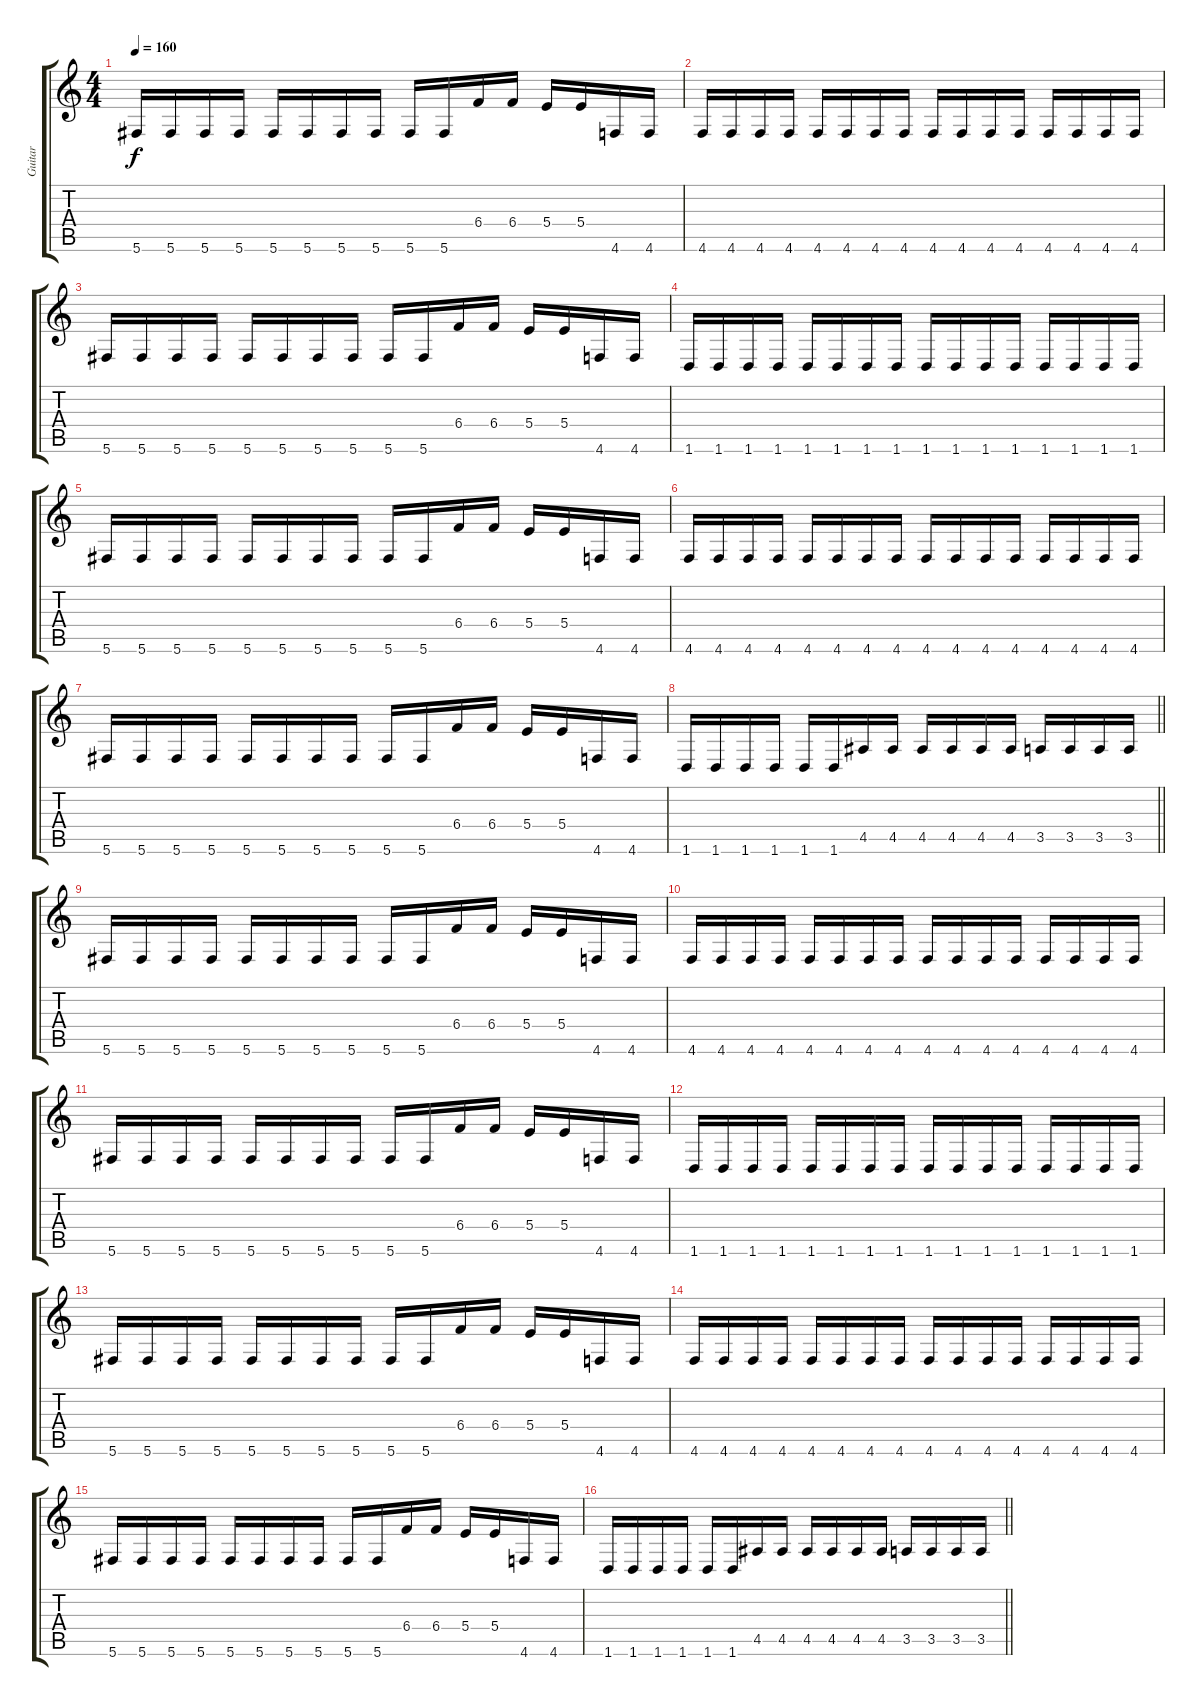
\track ("Guitar" "Guitar") {instrument distortionguitar}
\staff {score tabs}
\tuning (Db4 Ab3 E3 B2 Gb2 Db2) {hide}
\ts (4 4)
\tempo 160
\clef g2
\ks c
5.6.16{dy f instrument distortionguitar} 5.6.16 5.6.16 5.6.16 5.6.16 5.6.16 5.6.16 5.6.16 5.6.16 5.6.16 6.4.16 6.4.16 5.4.16 5.4.16 4.6.16 4.6.16 |
4.6.16 4.6.16 4.6.16 4.6.16 4.6.16 4.6.16 4.6.16 4.6.16 4.6.16 4.6.16 4.6.16 4.6.16 4.6.16 4.6.16 4.6.16 4.6.16 |
5.6.16 5.6.16 5.6.16 5.6.16 5.6.16 5.6.16 5.6.16 5.6.16 5.6.16 5.6.16 6.4.16 6.4.16 5.4.16 5.4.16 4.6.16 4.6.16 |
1.6.16 1.6.16 1.6.16 1.6.16 1.6.16 1.6.16 1.6.16 1.6.16 1.6.16 1.6.16 1.6.16 1.6.16 1.6.16 1.6.16 1.6.16 1.6.16 |
5.6.16 5.6.16 5.6.16 5.6.16 5.6.16 5.6.16 5.6.16 5.6.16 5.6.16 5.6.16 6.4.16 6.4.16 5.4.16 5.4.16 4.6.16 4.6.16 |
4.6.16 4.6.16 4.6.16 4.6.16 4.6.16 4.6.16 4.6.16 4.6.16 4.6.16 4.6.16 4.6.16 4.6.16 4.6.16 4.6.16 4.6.16 4.6.16 |
5.6.16 5.6.16 5.6.16 5.6.16 5.6.16 5.6.16 5.6.16 5.6.16 5.6.16 5.6.16 6.4.16 6.4.16 5.4.16 5.4.16 4.6.16 4.6.16 |
\barLineRight lightlight
1.6.16 1.6.16 1.6.16 1.6.16 1.6.16 1.6.16 4.5.16 4.5.16 4.5.16 4.5.16 4.5.16 4.5.16 3.5.16 3.5.16 3.5.16 3.5.16 |
5.6.16 5.6.16 5.6.16 5.6.16 5.6.16 5.6.16 5.6.16 5.6.16 5.6.16 5.6.16 6.4.16 6.4.16 5.4.16 5.4.16 4.6.16 4.6.16 |
4.6.16 4.6.16 4.6.16 4.6.16 4.6.16 4.6.16 4.6.16 4.6.16 4.6.16 4.6.16 4.6.16 4.6.16 4.6.16 4.6.16 4.6.16 4.6.16 |
5.6.16 5.6.16 5.6.16 5.6.16 5.6.16 5.6.16 5.6.16 5.6.16 5.6.16 5.6.16 6.4.16 6.4.16 5.4.16 5.4.16 4.6.16 4.6.16 |
1.6.16 1.6.16 1.6.16 1.6.16 1.6.16 1.6.16 1.6.16 1.6.16 1.6.16 1.6.16 1.6.16 1.6.16 1.6.16 1.6.16 1.6.16 1.6.16 |
5.6.16 5.6.16 5.6.16 5.6.16 5.6.16 5.6.16 5.6.16 5.6.16 5.6.16 5.6.16 6.4.16 6.4.16 5.4.16 5.4.16 4.6.16 4.6.16 |
4.6.16 4.6.16 4.6.16 4.6.16 4.6.16 4.6.16 4.6.16 4.6.16 4.6.16 4.6.16 4.6.16 4.6.16 4.6.16 4.6.16 4.6.16 4.6.16 |
5.6.16 5.6.16 5.6.16 5.6.16 5.6.16 5.6.16 5.6.16 5.6.16 5.6.16 5.6.16 6.4.16 6.4.16 5.4.16 5.4.16 4.6.16 4.6.16 |
\barLineRight lightlight
1.6.16 1.6.16 1.6.16 1.6.16 1.6.16 1.6.16 4.5.16 4.5.16 4.5.16 4.5.16 4.5.16 4.5.16 3.5.16 3.5.16 3.5.16 3.5.16
